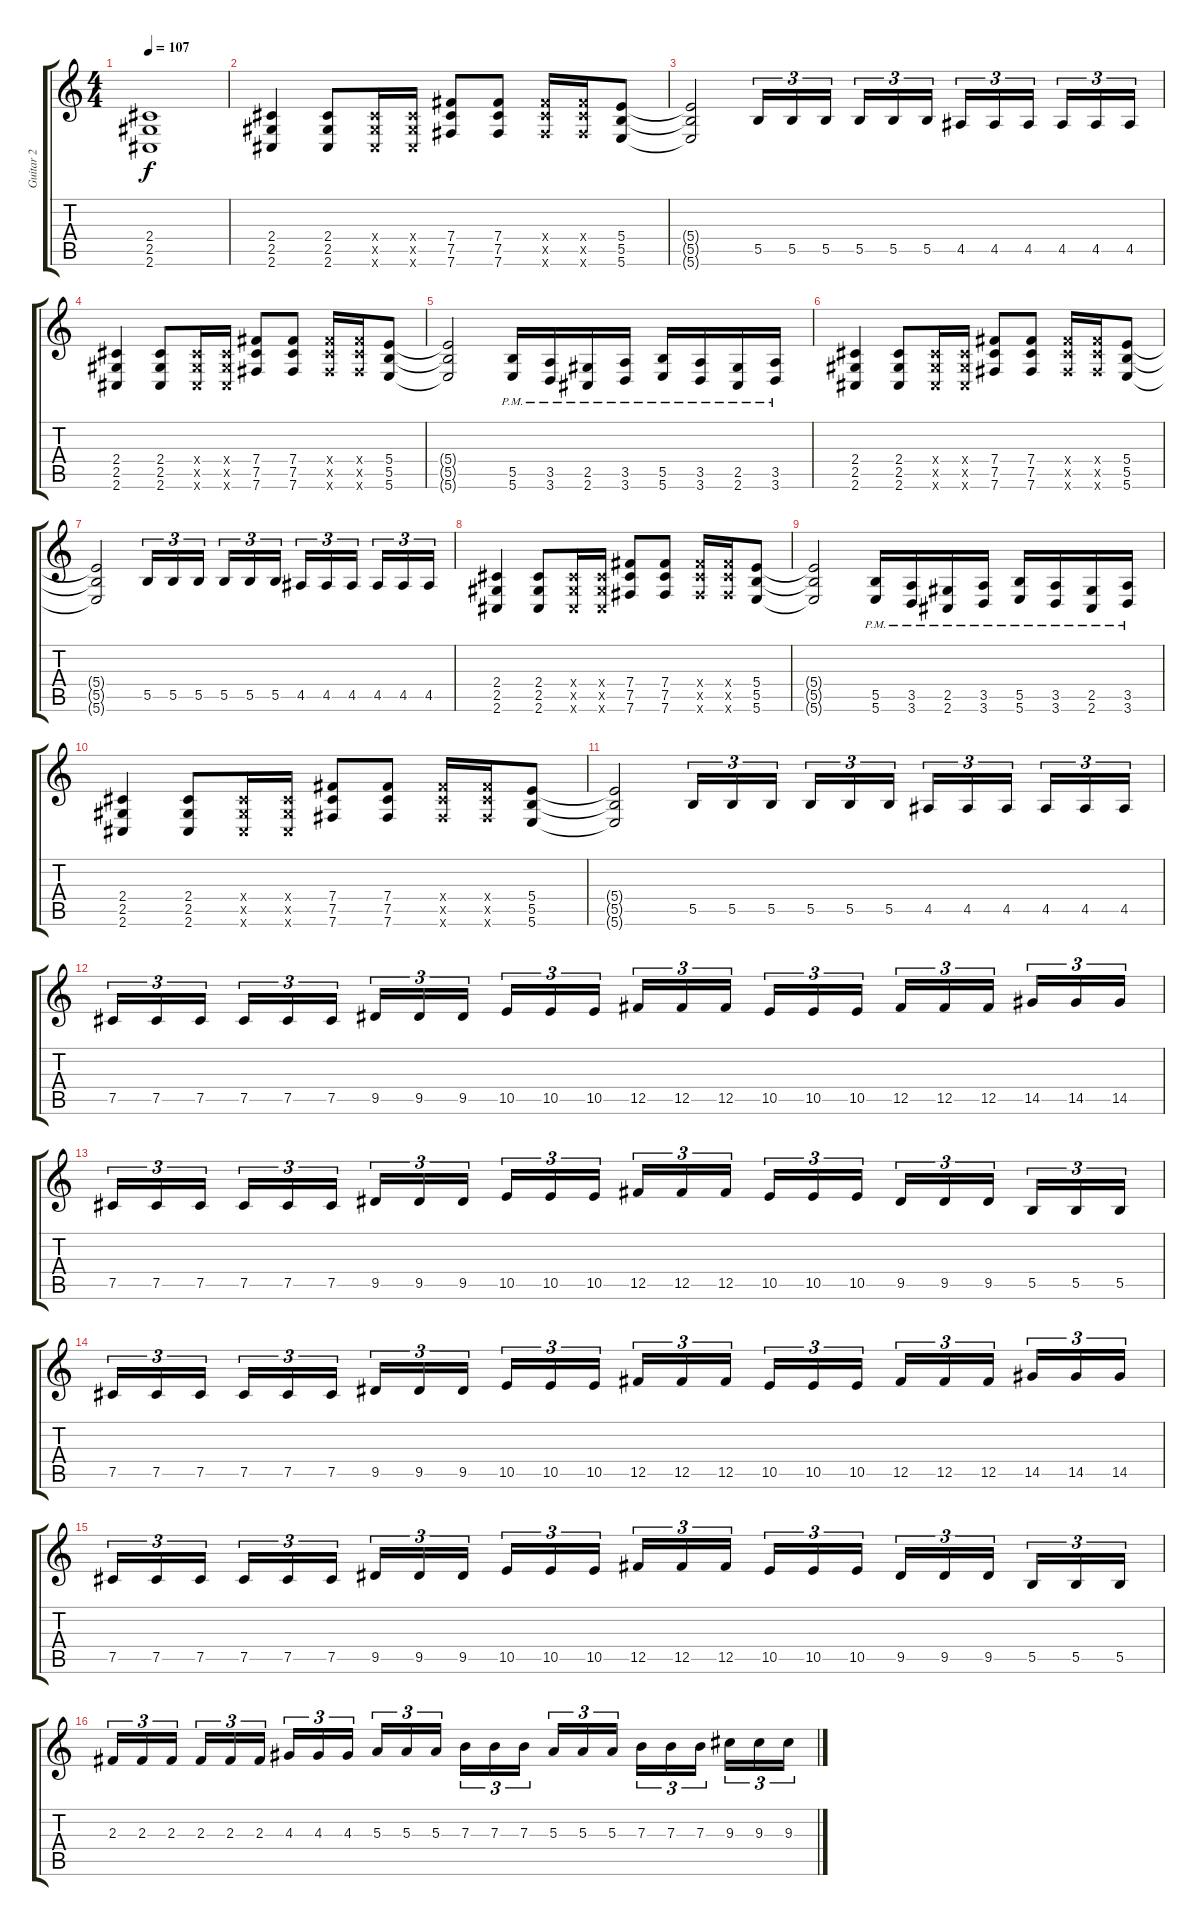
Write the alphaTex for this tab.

\track ("Guitar 2" "Guitar 2") {instrument distortionguitar}
\staff {score tabs}
\tuning (Db4 Ab3 E3 B2 Gb2 B1) {hide}
\ts (4 4)
\tempo 107
\clef g2
\ks c
(2.4{t} 2.5{t} 2.6{t}).1{dy f} |
(2.4 2.5 2.6).4 (2.4 2.5 2.6).8 (2.4{x} 2.5{x} 2.6{x}).16 (2.4{x} 2.5{x} 2.6{x}).16 (7.4 7.5 7.6).8 (7.4 7.5 7.6).8 (7.4{x} 7.5{x} 7.6{x}).16 (7.4{x} 7.5{x} 7.6{x}).16 (5.4 5.5 5.6).8 |
(5.4{t} 5.5{t} 5.6{t}).2 5.5.16{tu (3 2)} 5.5.16{tu (3 2)} 5.5.16{tu (3 2) beam splitsecondary} 5.5.16{tu (3 2)} 5.5.16{tu (3 2)} 5.5.16{tu (3 2)} 4.5.16{tu (3 2)} 4.5.16{tu (3 2)} 4.5.16{tu (3 2) beam splitsecondary} 4.5.16{tu (3 2)} 4.5.16{tu (3 2)} 4.5.16{tu (3 2)} |
(2.4 2.5 2.6).4 (2.4 2.5 2.6).8 (2.4{x} 2.5{x} 2.6{x}).16 (2.4{x} 2.5{x} 2.6{x}).16 (7.4 7.5 7.6).8 (7.4 7.5 7.6).8 (7.4{x} 7.5{x} 7.6{x}).16 (7.4{x} 7.5{x} 7.6{x}).16 (5.4 5.5 5.6).8 |
(5.4{t} 5.5{t} 5.6{t}).2 (5.5{pm} 5.6{pm}).16 (3.5{pm} 3.6{pm}).16 (2.5{pm} 2.6{pm}).16 (3.5{pm} 3.6{pm}).16 (5.5{pm} 5.6{pm}).16 (3.5{pm} 3.6{pm}).16 (2.5{pm} 2.6{pm}).16 (3.5{pm} 3.6{pm}).16 |
(2.4 2.5 2.6).4 (2.4 2.5 2.6).8 (2.4{x} 2.5{x} 2.6{x}).16 (2.4{x} 2.5{x} 2.6{x}).16 (7.4 7.5 7.6).8 (7.4 7.5 7.6).8 (7.4{x} 7.5{x} 7.6{x}).16 (7.4{x} 7.5{x} 7.6{x}).16 (5.4 5.5 5.6).8 |
(5.4{t} 5.5{t} 5.6{t}).2 5.5.16{tu (3 2)} 5.5.16{tu (3 2)} 5.5.16{tu (3 2) beam splitsecondary} 5.5.16{tu (3 2)} 5.5.16{tu (3 2)} 5.5.16{tu (3 2)} 4.5.16{tu (3 2)} 4.5.16{tu (3 2)} 4.5.16{tu (3 2) beam splitsecondary} 4.5.16{tu (3 2)} 4.5.16{tu (3 2)} 4.5.16{tu (3 2)} |
(2.4 2.5 2.6).4 (2.4 2.5 2.6).8 (2.4{x} 2.5{x} 2.6{x}).16 (2.4{x} 2.5{x} 2.6{x}).16 (7.4 7.5 7.6).8 (7.4 7.5 7.6).8 (7.4{x} 7.5{x} 7.6{x}).16 (7.4{x} 7.5{x} 7.6{x}).16 (5.4 5.5 5.6).8 |
(5.4{t} 5.5{t} 5.6{t}).2 (5.5{pm} 5.6{pm}).16 (3.5{pm} 3.6{pm}).16 (2.5{pm} 2.6{pm}).16 (3.5{pm} 3.6{pm}).16 (5.5{pm} 5.6{pm}).16 (3.5{pm} 3.6{pm}).16 (2.5{pm} 2.6{pm}).16 (3.5{pm} 3.6{pm}).16 |
(2.4 2.5 2.6).4 (2.4 2.5 2.6).8 (2.4{x} 2.5{x} 2.6{x}).16 (2.4{x} 2.5{x} 2.6{x}).16 (7.4 7.5 7.6).8 (7.4 7.5 7.6).8 (7.4{x} 7.5{x} 7.6{x}).16 (7.4{x} 7.5{x} 7.6{x}).16 (5.4 5.5 5.6).8 |
(5.4{t} 5.5{t} 5.6{t}).2 5.5.16{tu (3 2)} 5.5.16{tu (3 2)} 5.5.16{tu (3 2) beam splitsecondary} 5.5.16{tu (3 2)} 5.5.16{tu (3 2)} 5.5.16{tu (3 2)} 4.5.16{tu (3 2)} 4.5.16{tu (3 2)} 4.5.16{tu (3 2) beam splitsecondary} 4.5.16{tu (3 2)} 4.5.16{tu (3 2)} 4.5.16{tu (3 2)} |
7.5.16{tu (3 2)} 7.5.16{tu (3 2)} 7.5.16{tu (3 2) beam splitsecondary} 7.5.16{tu (3 2)} 7.5.16{tu (3 2)} 7.5.16{tu (3 2)} 9.5.16{tu (3 2)} 9.5.16{tu (3 2)} 9.5.16{tu (3 2) beam splitsecondary} 10.5.16{tu (3 2)} 10.5.16{tu (3 2)} 10.5.16{tu (3 2)} 12.5.16{tu (3 2)} 12.5.16{tu (3 2)} 12.5.16{tu (3 2) beam splitsecondary} 10.5.16{tu (3 2)} 10.5.16{tu (3 2)} 10.5.16{tu (3 2)} 12.5.16{tu (3 2)} 12.5.16{tu (3 2)} 12.5.16{tu (3 2) beam splitsecondary} 14.5.16{tu (3 2)} 14.5.16{tu (3 2)} 14.5.16{tu (3 2)} |
7.5.16{tu (3 2)} 7.5.16{tu (3 2)} 7.5.16{tu (3 2) beam splitsecondary} 7.5.16{tu (3 2)} 7.5.16{tu (3 2)} 7.5.16{tu (3 2)} 9.5.16{tu (3 2)} 9.5.16{tu (3 2)} 9.5.16{tu (3 2) beam splitsecondary} 10.5.16{tu (3 2)} 10.5.16{tu (3 2)} 10.5.16{tu (3 2)} 12.5.16{tu (3 2)} 12.5.16{tu (3 2)} 12.5.16{tu (3 2) beam splitsecondary} 10.5.16{tu (3 2)} 10.5.16{tu (3 2)} 10.5.16{tu (3 2)} 9.5.16{tu (3 2)} 9.5.16{tu (3 2)} 9.5.16{tu (3 2) beam splitsecondary} 5.5.16{tu (3 2)} 5.5.16{tu (3 2)} 5.5.16{tu (3 2)} |
7.5.16{tu (3 2)} 7.5.16{tu (3 2)} 7.5.16{tu (3 2) beam splitsecondary} 7.5.16{tu (3 2)} 7.5.16{tu (3 2)} 7.5.16{tu (3 2)} 9.5.16{tu (3 2)} 9.5.16{tu (3 2)} 9.5.16{tu (3 2) beam splitsecondary} 10.5.16{tu (3 2)} 10.5.16{tu (3 2)} 10.5.16{tu (3 2)} 12.5.16{tu (3 2)} 12.5.16{tu (3 2)} 12.5.16{tu (3 2) beam splitsecondary} 10.5.16{tu (3 2)} 10.5.16{tu (3 2)} 10.5.16{tu (3 2)} 12.5.16{tu (3 2)} 12.5.16{tu (3 2)} 12.5.16{tu (3 2) beam splitsecondary} 14.5.16{tu (3 2)} 14.5.16{tu (3 2)} 14.5.16{tu (3 2)} |
7.5.16{tu (3 2)} 7.5.16{tu (3 2)} 7.5.16{tu (3 2) beam splitsecondary} 7.5.16{tu (3 2)} 7.5.16{tu (3 2)} 7.5.16{tu (3 2)} 9.5.16{tu (3 2)} 9.5.16{tu (3 2)} 9.5.16{tu (3 2) beam splitsecondary} 10.5.16{tu (3 2)} 10.5.16{tu (3 2)} 10.5.16{tu (3 2)} 12.5.16{tu (3 2)} 12.5.16{tu (3 2)} 12.5.16{tu (3 2) beam splitsecondary} 10.5.16{tu (3 2)} 10.5.16{tu (3 2)} 10.5.16{tu (3 2)} 9.5.16{tu (3 2)} 9.5.16{tu (3 2)} 9.5.16{tu (3 2) beam splitsecondary} 5.5.16{tu (3 2)} 5.5.16{tu (3 2)} 5.5.16{tu (3 2)} |
2.3.16{tu (3 2)} 2.3.16{tu (3 2)} 2.3.16{tu (3 2) beam splitsecondary} 2.3.16{tu (3 2)} 2.3.16{tu (3 2)} 2.3.16{tu (3 2)} 4.3.16{tu (3 2)} 4.3.16{tu (3 2)} 4.3.16{tu (3 2) beam splitsecondary} 5.3.16{tu (3 2)} 5.3.16{tu (3 2)} 5.3.16{tu (3 2)} 7.3.16{tu (3 2)} 7.3.16{tu (3 2)} 7.3.16{tu (3 2) beam splitsecondary} 5.3.16{tu (3 2)} 5.3.16{tu (3 2)} 5.3.16{tu (3 2)} 7.3.16{tu (3 2)} 7.3.16{tu (3 2)} 7.3.16{tu (3 2) beam splitsecondary} 9.3.16{tu (3 2)} 9.3.16{tu (3 2)} 9.3.16{tu (3 2)}
